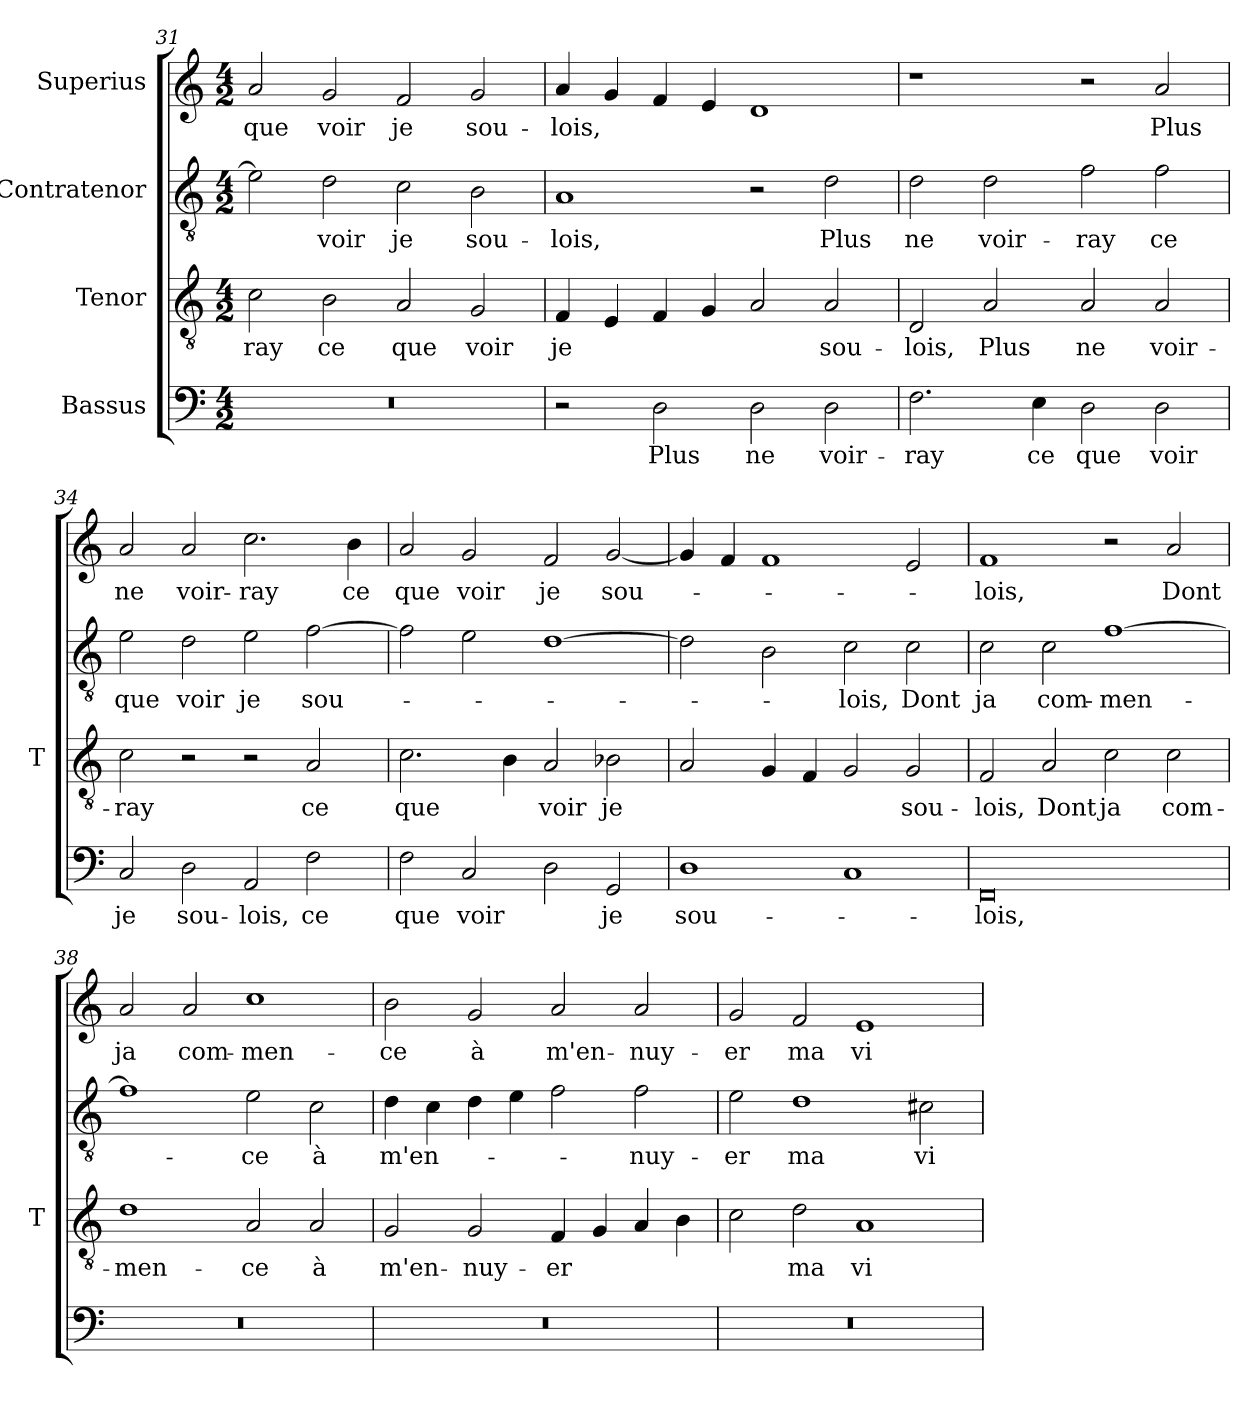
**kern	**text	**kern	**text	**kern	**text	**kern	**text
*part4	*part4	*part3	*part3	*part2	*part2	*part1	*part1
*staff4	*staff4	*staff3	*staff3	*staff2	*staff2	*staff1	*staff1
*I"Bassus	*	*I"Tenor	*	*I"Contratenor	*	*I"Superius	*
*	*	*I'T	*	*	*	*	*
*clefF4	*	*clefGv2	*	*clefGv2	*	*clefG2	*
*k[]	*	*k[]	*	*k[]	*	*k[]	*
*M4/2	*	*M4/2	*	*M4/2	*	*M4/2	*
=31	=31	=31	=31	=31	=31	=31	=31
0r	.	2c	-ray	2e]	.	2a	-que
.	.	2B	-ce	2d	-voir	2g	-voir
.	.	2A	-que	2c	-je	2f	-je
.	.	2G	-voir	2B	sou-	2g	sou-
=32	=32	=32	=32	=32	=32	=32	=32
2r	.	4F	-je	1A	-lois,	4a	-lois,
.	.	4E	.	.	.	4g	.
2D	-Plus	4F	.	.	.	4f	.
.	.	4G	.	.	.	4e	.
2D	-ne	2A	.	2r	.	1d	.
2D	voir-	2A	sou-	2d	-Plus	.	.
=33	=33	=33	=33	=33	=33	=33	=33
2.F	-ray	2D	-lois,	2d	-ne	1r	.
.	.	2A	-Plus	2d	voir-	.	.
4E	-ce	.	.	.	.	.	.
2D	-que	2A	-ne	2f	-ray	2r	.
2D	-voir	2A	voir-	2f	-ce	2a	-Plus
=34	=34	=34	=34	=34	=34	=34	=34
2C	-je	2c	-ray	2e	-que	2a	-ne
2D	sou-	2r	.	2d	-voir	2a	voir-
2AA	-lois,	2r	.	2e	-je	2.cc	-ray
2F	-ce	2A	-ce	[2f	sou-	.	.
.	.	.	.	.	.	4b	-ce
=35	=35	=35	=35	=35	=35	=35	=35
2F	-que	2.c	-que	2f]	.	2a	-que
2C	-voir	.	.	2e	.	2g	-voir
.	.	4B	.	.	.	.	.
2D	.	2A	-voir	[1d	.	2f	-je
2GG	-je	2B-X	-je	.	.	[2g	sou-
=36	=36	=36	=36	=36	=36	=36	=36
1D	sou-	2A	.	2d]	.	4g]	.
.	.	.	.	.	.	4f	.
.	.	4G	.	2B	.	1f	.
.	.	4F	.	.	.	.	.
1C	.	2G	.	2c	-lois,	.	.
.	.	2G	sou-	2c	-Dont	2e	.
=37	=37	=37	=37	=37	=37	=37	=37
0FF	-lois,	2F	-lois,	2c	-ja	1f	-lois,
.	.	2A	-Dont	2c	com-	.	.
.	.	2c	-ja	[1f	men-	2r	.
.	.	2c	com-	.	.	2a	-Dont
=38	=38	=38	=38	=38	=38	=38	=38
0r	.	1d	men-	1f]	.	2a	-ja
.	.	.	.	.	.	2a	com-
.	.	2A	-ce	2e	-ce	1cc	men-
.	.	2A	-à	2c	-à	.	.
=39	=39	=39	=39	=39	=39	=39	=39
0r	.	2G	m'en-	4d	m'en-	2b	-ce
.	.	.	.	4c	.	.	.
.	.	2G	nuy-	4d	.	2g	-à
.	.	.	.	4e	.	.	.
.	.	4F	-er	2f	.	2a	m'en-
.	.	4G	.	.	.	.	.
.	.	4A	.	2f	nuy-	2a	nuy-
.	.	4B	.	.	.	.	.
=40	=40	=40	=40	=40	=40	=40	=40
0r	.	2c	.	2e	-er	2g	-er
.	.	2d	-ma	1d	-ma	2f	-ma
.	.	1A	vi-	.	.	1e	vi-
.	.	.	.	2c#X	vi-	.	.
=	=	=	=	=	=	=	=
*-	*-	*-	*-	*-	*-	*-	*-
